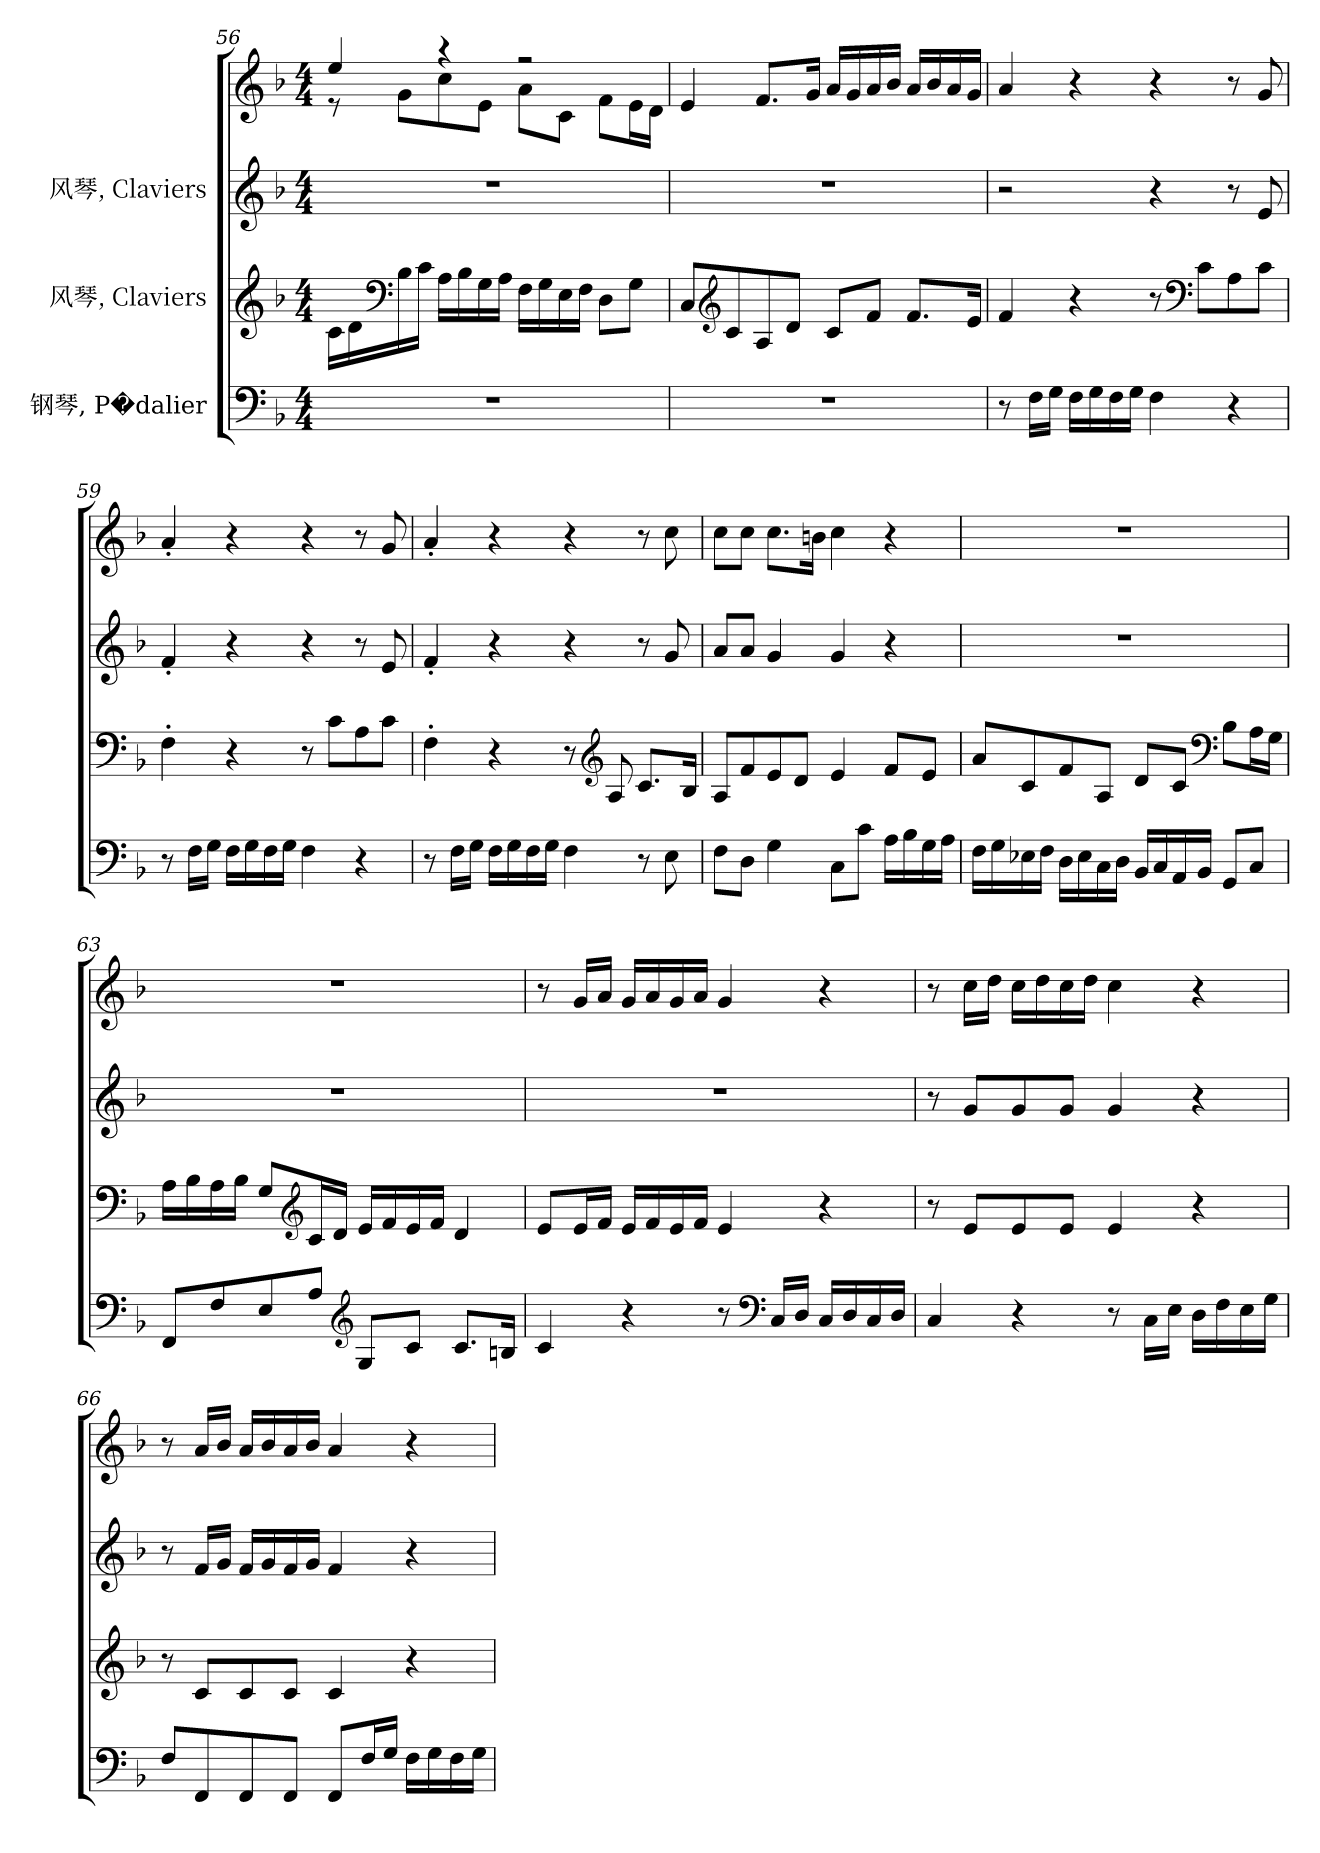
**kern	**kern	**kern	**kern
*part3	*part2	*part1	*part1
*staff4	*staff3	*staff2	*staff1
*I"钢琴, P�dalier	*I"风琴, Claviers	*I"风琴, Claviers	*
*clefF4	*clefG2	*clefG2	*clefG2
*k[b-]	*k[b-]	*k[b-]	*k[b-]
*M4/4	*M4/4	*M4/4	*M4/4
=56	=56	=56	=56
*	*	*	*^
1r	16c\LL	1r	4ee/	8r
.	16d\	.	.	.
*	*clefF4	*	*	*
.	16B-\	.	.	8g\L
.	16c\JJ	.	.	.
.	16A\LL	.	4r	8cc\
.	16B-\	.	.	.
.	16G\	.	.	8e\J
.	16A\JJ	.	.	.
.	16F\LL	.	2r	8a\L
.	16G\	.	.	.
.	16E\	.	.	8c\J
.	16F\JJ	.	.	.
.	8D\L	.	.	8f\L
.	8G\J	.	.	16e\L
.	.	.	.	16d\JJ
*	*	*	*v	*v
=57	=57	=57	=57
1r	8C/L	1r	4e/
*	*clefG2	*	*
.	8c/	.	.
.	8A/	.	8.f/L
.	8d/J	.	.
.	.	.	16g/Jk
.	8c/L	.	16a/LL
.	.	.	16g/
.	8f/J	.	16a/
.	.	.	16b-/JJ
.	8.f/L	.	16a/LL
.	.	.	16b-/
.	.	.	16a/
.	16e/Jk	.	16g/JJ
!!LO:PB:g=z
=58	=58	=58	=58
8r	4f/	2r	4a/
16F\LL	.	.	.
16G\JJ	.	.	.
16F\LL	4r	.	4r
16G\	.	.	.
16F\	.	.	.
16G\JJ	.	.	.
4F\	8r	4r	4r
*	*clefF4	*	*
.	8c\L	.	.
4r	8A\	8r	8r
.	8c\J	8e/	8g/
=59	=59	=59	=59
8r	4F'\	4f'/	4a'/
16F\LL	.	.	.
16G\JJ	.	.	.
16F\LL	4r	4r	4r
16G\	.	.	.
16F\	.	.	.
16G\JJ	.	.	.
4F\	8r	4r	4r
.	8c\L	.	.
4r	8A\	8r	8r
.	8c\J	8e/	8g/
=60	=60	=60	=60
8r	4F'\	4f'/	4a'/
16F\LL	.	.	.
16G\JJ	.	.	.
16F\LL	4r	4r	4r
16G\	.	.	.
16F\	.	.	.
16G\JJ	.	.	.
4F\	8r	4r	4r
*	*clefG2	*	*
.	8A/	.	.
8r	8.c/L	8r	8r
8E\	.	8g/	8cc\
.	16B-/Jk	.	.
!!LO:LB:g=z
=61	=61	=61	=61
8F\L	8A/L	8a/L	8cc\L
8D\J	8f/	8a/J	8cc\J
4G\	8e/	4g/	8.cc\L
.	8d/J	.	.
.	.	.	16bn\Jk
8C\L	4e/	4g/	4cc\
8c\J	.	.	.
16A\LL	8f/L	4r	4r
16B-\	.	.	.
16G\	8e/J	.	.
16A\JJ	.	.	.
=62	=62	=62	=62
16F\LL	8a/L	1r	1r
16G\	.	.	.
16E-X\	8c/	.	.
16F\JJ	.	.	.
16D\LL	8f/	.	.
16E-\	.	.	.
16C\	8A/J	.	.
16D\JJ	.	.	.
16BB-/LL	8d/L	.	.
16C/	.	.	.
16AA/	8c/J	.	.
16BB-/JJ	.	.	.
*	*clefF4	*	*
8GG/L	8B-\L	.	.
8C/J	16A\L	.	.
.	16G\JJ	.	.
!!LO:LB:g=z
=63	=63	=63	=63
8FF/L	16A\LL	1r	1r
.	16B-\	.	.
8F/	16A\	.	.
.	16B-\JJ	.	.
8E/	8G/L	.	.
*	*clefG2	*	*
8A/J	16c/L	.	.
.	16d/JJ	.	.
*clefG2	*	*	*
8G/L	16e/LL	.	.
.	16f/	.	.
8c/J	16e/	.	.
.	16f/JJ	.	.
8.c/L	4d/	.	.
16Bn/Jk	.	.	.
=64	=64	=64	=64
4c/	8e/L	1r	8r
.	16e/L	.	16g/LL
.	16f/JJ	.	16a/JJ
4r	16e/LL	.	16g/LL
.	16f/	.	16a/
.	16e/	.	16g/
.	16f/JJ	.	16a/JJ
8r	4e/	.	4g/
*clefF4	*	*	*
16C/LL	.	.	.
16D/JJ	.	.	.
16C/LL	4r	.	4r
16D/	.	.	.
16C/	.	.	.
16D/JJ	.	.	.
!!LO:PB:g=z
=65	=65	=65	=65
4C/	8r	8r	8r
.	8e/L	8g/L	16cc\LL
.	.	.	16dd\JJ
4r	8e/	8g/	16cc\LL
.	.	.	16dd\
.	8e/J	8g/J	16cc\
.	.	.	16dd\JJ
8r	4e/	4g/	4cc\
16C\LL	.	.	.
16E\JJ	.	.	.
16D\LL	4r	4r	4r
16F\	.	.	.
16E\	.	.	.
16G\JJ	.	.	.
=66	=66	=66	=66
8F/L	8r	8r	8r
8FF/	8c/L	16f/LL	16a/LL
.	.	16g/JJ	16b-/JJ
8FF/	8c/	16f/LL	16a/LL
.	.	16g/	16b-/
8FF/J	8c/J	16f/	16a/
.	.	16g/JJ	16b-/JJ
8FF/L	4c/	4f/	4a/
16F/L	.	.	.
16G/JJ	.	.	.
16F\LL	4r	4r	4r
16G\	.	.	.
16F\	.	.	.
16G\JJ	.	.	.
=	=	=	=
*-	*-	*-	*-
